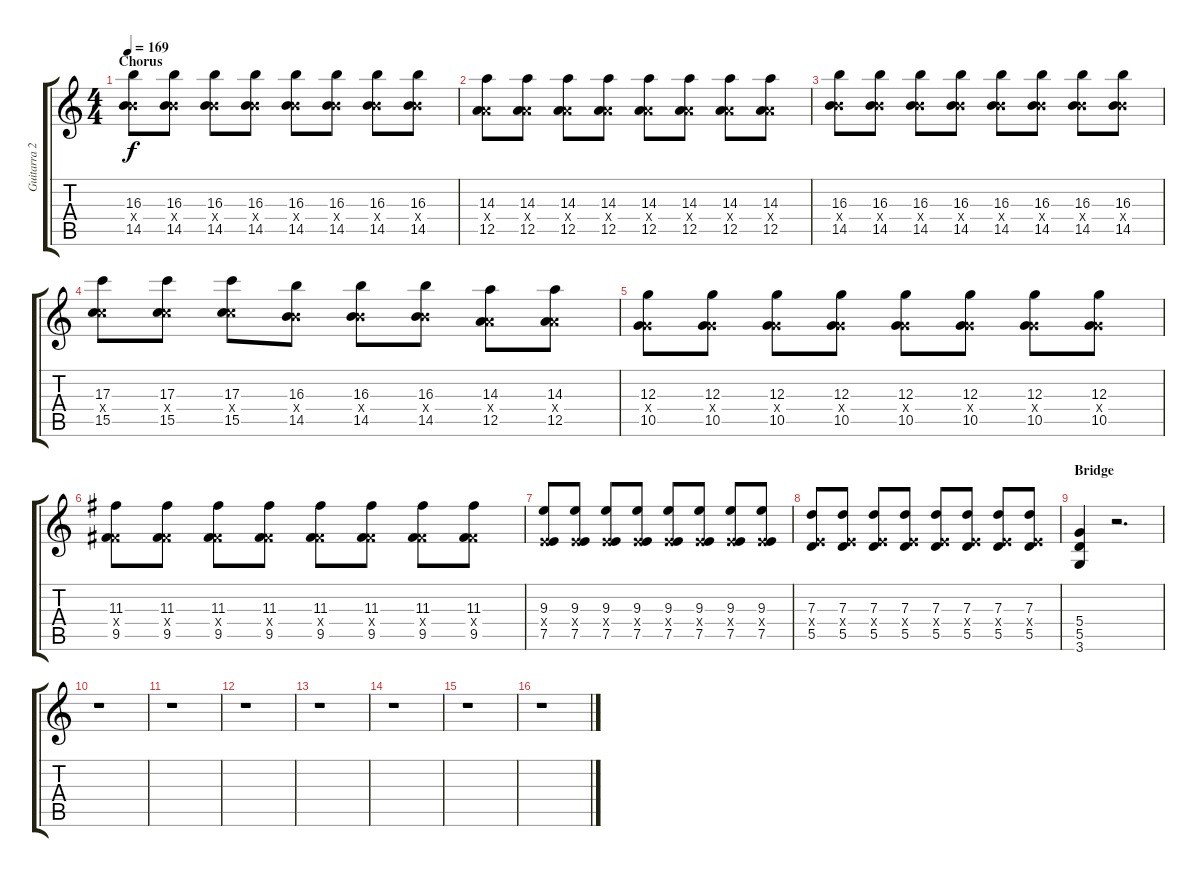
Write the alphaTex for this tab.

\track ("Guitarra 2 - Erik" "Guitarra 2") {instrument distortionguitar}
\staff {score tabs}
\tuning (E4 B3 G3 D3 A2 E2) {hide}
\ts (4 4)
\section ("" "Chorus")
\tempo 169
\clef g2
\ks c
(16.3 9.4{x} 14.5).8{dy f} (16.3 9.4{x} 14.5).8 (16.3 9.4{x} 14.5).8 (16.3 9.4{x} 14.5).8 (16.3 9.4{x} 14.5).8 (16.3 9.4{x} 14.5).8 (16.3 9.4{x} 14.5).8 (16.3 9.4{x} 14.5).8 |
(14.3 7.4{x} 12.5).8 (14.3 7.4{x} 12.5).8 (14.3 7.4{x} 12.5).8 (14.3 7.4{x} 12.5).8 (14.3 7.4{x} 12.5).8 (14.3 7.4{x} 12.5).8 (14.3 7.4{x} 12.5).8 (14.3 7.4{x} 12.5).8 |
(16.3 9.4{x} 14.5).8 (16.3 9.4{x} 14.5).8 (16.3 9.4{x} 14.5).8 (16.3 9.4{x} 14.5).8 (16.3 9.4{x} 14.5).8 (16.3 9.4{x} 14.5).8 (16.3 9.4{x} 14.5).8 (16.3 9.4{x} 14.5).8 |
(17.3 10.4{x} 15.5).8 (17.3 10.4{x} 15.5).8 (17.3 10.4{x} 15.5).8 (16.3 9.4{x} 14.5).8 (16.3 9.4{x} 14.5).8 (16.3 9.4{x} 14.5).8 (14.3 7.4{x} 12.5).8 (14.3 7.4{x} 12.5).8 |
(12.3 5.4{x} 10.5).8 (12.3 5.4{x} 10.5).8 (12.3 5.4{x} 10.5).8 (12.3 5.4{x} 10.5).8 (12.3 5.4{x} 10.5).8 (12.3 5.4{x} 10.5).8 (12.3 5.4{x} 10.5).8 (12.3 5.4{x} 10.5).8 |
(11.3 4.4{x} 9.5).8 (11.3 4.4{x} 9.5).8 (11.3 4.4{x} 9.5).8 (11.3 4.4{x} 9.5).8 (11.3 4.4{x} 9.5).8 (11.3 4.4{x} 9.5).8 (11.3 4.4{x} 9.5).8 (11.3 4.4{x} 9.5).8 |
(9.3 2.4{x} 7.5).8 (9.3 2.4{x} 7.5).8 (9.3 2.4{x} 7.5).8 (9.3 2.4{x} 7.5).8 (9.3 2.4{x} 7.5).8 (9.3 2.4{x} 7.5).8 (9.3 2.4{x} 7.5).8 (9.3 2.4{x} 7.5).8 |
(7.3 2.4{x} 5.5).8 (7.3 2.4{x} 5.5).8 (7.3 2.4{x} 5.5).8 (7.3 2.4{x} 5.5).8 (7.3 2.4{x} 5.5).8 (7.3 2.4{x} 5.5).8 (7.3 2.4{x} 5.5).8 (7.3 2.4{x} 5.5).8 |
\section ("" "Bridge")
(5.4 5.5 3.6).4 r.2{d} |
r.1 |
r.1 |
r.1 |
r.1 |
r.1 |
r.1 |
r.1
